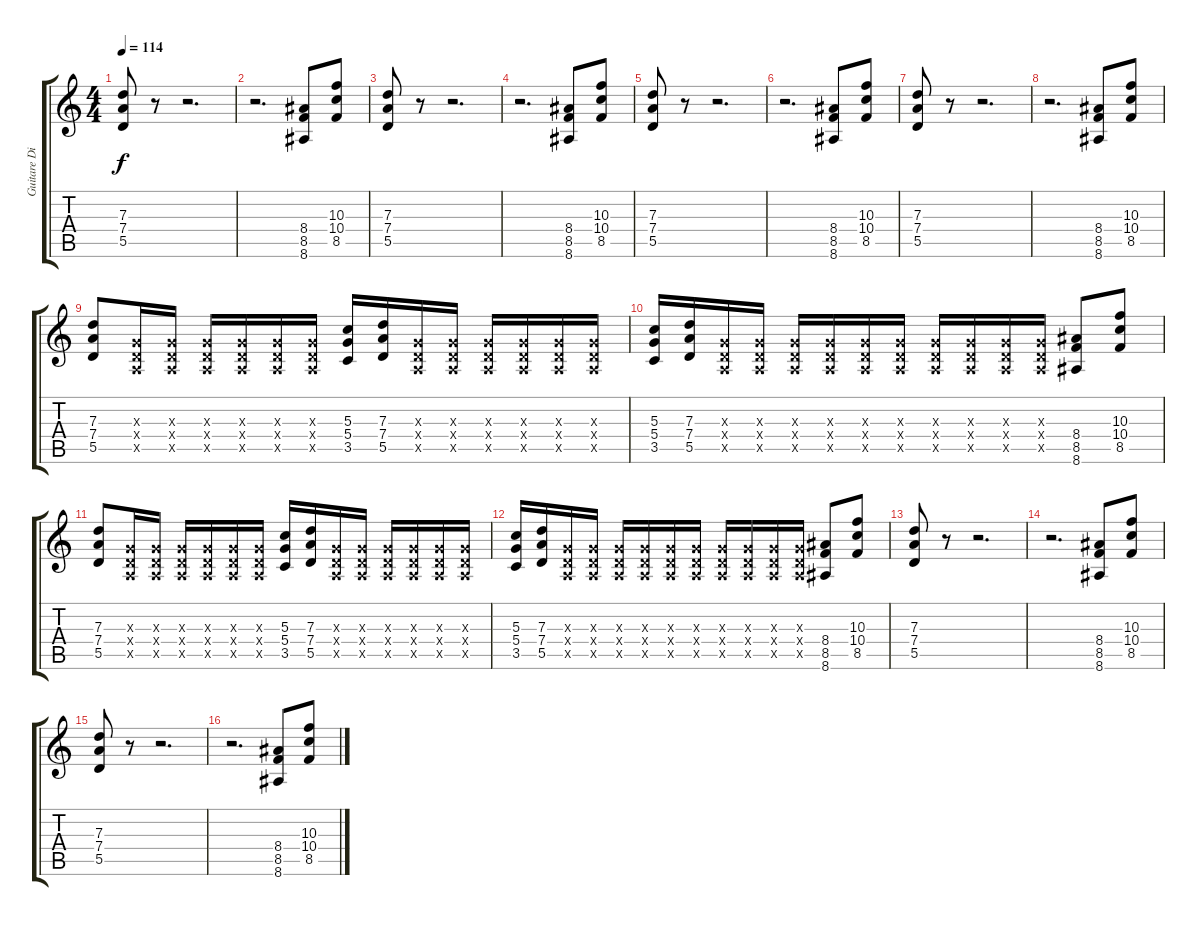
\track ("Guitare Disto" "Guitare Di") {instrument distortionguitar}
\staff {score tabs}
\tuning (E4 B3 G3 D3 A2 D2) {hide}
\ts (4 4)
\tempo 114
\clef g2
\ks c
(7.3 7.4 5.5).8{dy f} r.8 r.2{d} |
r.2{d} (8.4 8.5 8.6).8 (10.3 10.4 8.5).8 |
(7.3 7.4 5.5).8 r.8 r.2{d} |
r.2{d} (8.4 8.5 8.6).8 (10.3 10.4 8.5).8 |
(7.3 7.4 5.5).8 r.8 r.2{d} |
r.2{d} (8.4 8.5 8.6).8 (10.3 10.4 8.5).8 |
(7.3 7.4 5.5).8 r.8 r.2{d} |
r.2{d} (8.4 8.5 8.6).8 (10.3 10.4 8.5).8 |
(7.3 7.4 5.5).8 (0.3{x} 0.4{x} 0.5{x}).16 (0.3{x} 0.4{x} 0.5{x}).16 (0.3{x} 0.4{x} 0.5{x}).16 (0.3{x} 0.4{x} 0.5{x}).16 (0.3{x} 0.4{x} 0.5{x}).16 (0.3{x} 0.4{x} 0.5{x}).16 (5.3 5.4 3.5).16 (7.3 7.4 5.5).16 (0.3{x} 0.4{x} 0.5{x}).16 (0.3{x} 0.4{x} 0.5{x}).16 (0.3{x} 0.4{x} 0.5{x}).16 (0.3{x} 0.4{x} 0.5{x}).16 (0.3{x} 0.4{x} 0.5{x}).16 (0.3{x} 0.4{x} 0.5{x}).16 |
(5.3 5.4 3.5).16 (7.3 7.4 5.5).16 (0.3{x} 0.4{x} 0.5{x}).16 (0.3{x} 0.4{x} 0.5{x}).16 (0.3{x} 0.4{x} 0.5{x}).16 (0.3{x} 0.4{x} 0.5{x}).16 (0.3{x} 0.4{x} 0.5{x}).16 (0.3{x} 0.4{x} 0.5{x}).16 (0.3{x} 0.4{x} 0.5{x}).16 (0.3{x} 0.4{x} 0.5{x}).16 (0.3{x} 0.4{x} 0.5{x}).16 (0.3{x} 0.4{x} 0.5{x}).16 (8.4 8.5 8.6).8 (10.3 10.4 8.5).8 |
(7.3 7.4 5.5).8 (0.3{x} 0.4{x} 0.5{x}).16 (0.3{x} 0.4{x} 0.5{x}).16 (0.3{x} 0.4{x} 0.5{x}).16 (0.3{x} 0.4{x} 0.5{x}).16 (0.3{x} 0.4{x} 0.5{x}).16 (0.3{x} 0.4{x} 0.5{x}).16 (5.3 5.4 3.5).16 (7.3 7.4 5.5).16 (0.3{x} 0.4{x} 0.5{x}).16 (0.3{x} 0.4{x} 0.5{x}).16 (0.3{x} 0.4{x} 0.5{x}).16 (0.3{x} 0.4{x} 0.5{x}).16 (0.3{x} 0.4{x} 0.5{x}).16 (0.3{x} 0.4{x} 0.5{x}).16 |
(5.3 5.4 3.5).16 (7.3 7.4 5.5).16 (0.3{x} 0.4{x} 0.5{x}).16 (0.3{x} 0.4{x} 0.5{x}).16 (0.3{x} 0.4{x} 0.5{x}).16 (0.3{x} 0.4{x} 0.5{x}).16 (0.3{x} 0.4{x} 0.5{x}).16 (0.3{x} 0.4{x} 0.5{x}).16 (0.3{x} 0.4{x} 0.5{x}).16 (0.3{x} 0.4{x} 0.5{x}).16 (0.3{x} 0.4{x} 0.5{x}).16 (0.3{x} 0.4{x} 0.5{x}).16 (8.4 8.5 8.6).8 (10.3 10.4 8.5).8 |
(7.3 7.4 5.5).8 r.8 r.2{d} |
r.2{d} (8.4 8.5 8.6).8 (10.3 10.4 8.5).8 |
(7.3 7.4 5.5).8 r.8 r.2{d} |
r.2{d} (8.4 8.5 8.6).8 (10.3 10.4 8.5).8
